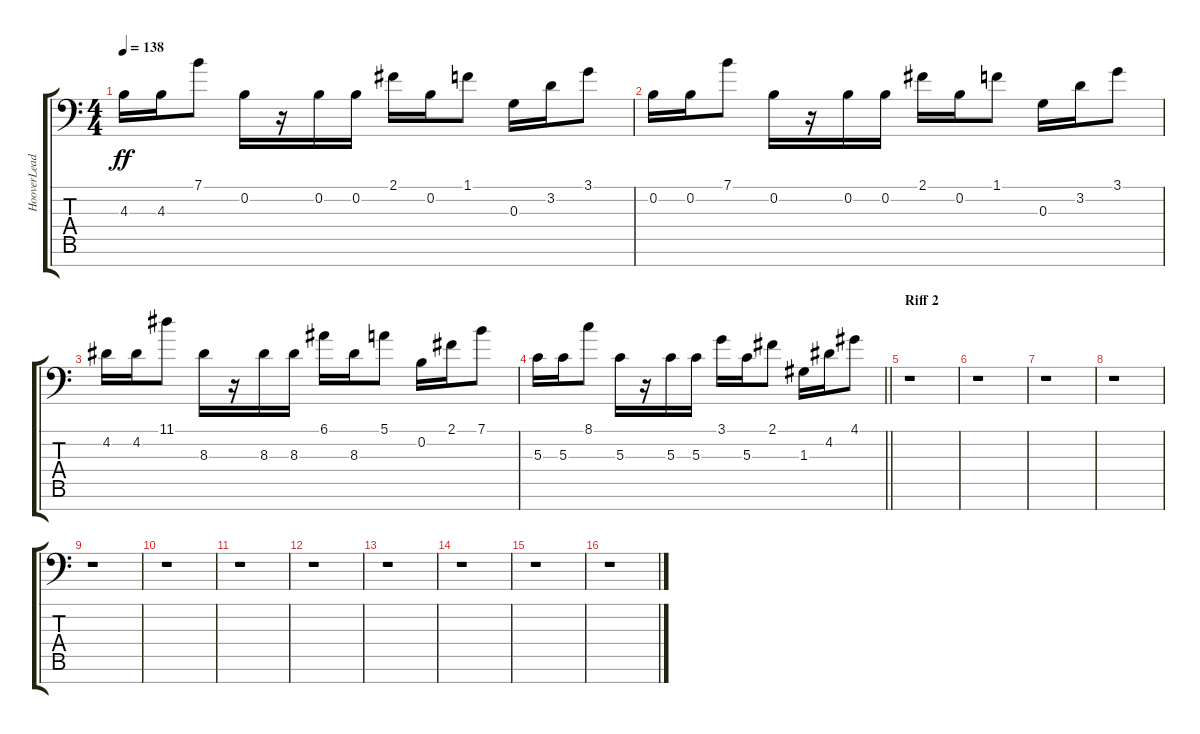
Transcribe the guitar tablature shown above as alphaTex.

\track ("HooverLead" "HooverLead") {instrument lead4chiff}
\staff {score tabs}
\tuning (E4 B3 G3 D3 A2 E2 C-1) {hide}
\ts (4 4)
\tempo 138
\clef f4
\ks c
4.3.16{dy ff} 4.3.16 7.1.8 0.2.16 r.16 0.2.16 0.2.16 2.1.16 0.2.16 1.1.8 0.3.16 3.2.16 3.1.8 |
0.2.16 0.2.16 7.1.8 0.2.16 r.16 0.2.16 0.2.16 2.1.16 0.2.16 1.1.8 0.3.16 3.2.16 3.1.8 |
4.2.16 4.2.16 11.1.8 8.3.16 r.16 8.3.16 8.3.16 6.1.16 8.3.16 5.1.8 0.2.16 2.1.16 7.1.8 |
\barLineRight lightlight
5.3.16 5.3.16 8.1.8 5.3.16 r.16 5.3.16 5.3.16 3.1.16 5.3.16 2.1.8 1.3.16 4.2.16 4.1.8 |
\section ("" "Riff 2")
r.1 |
r.1 |
r.1 |
r.1 |
r.1 |
r.1 |
r.1 |
r.1 |
r.1 |
r.1 |
r.1 |
r.1
